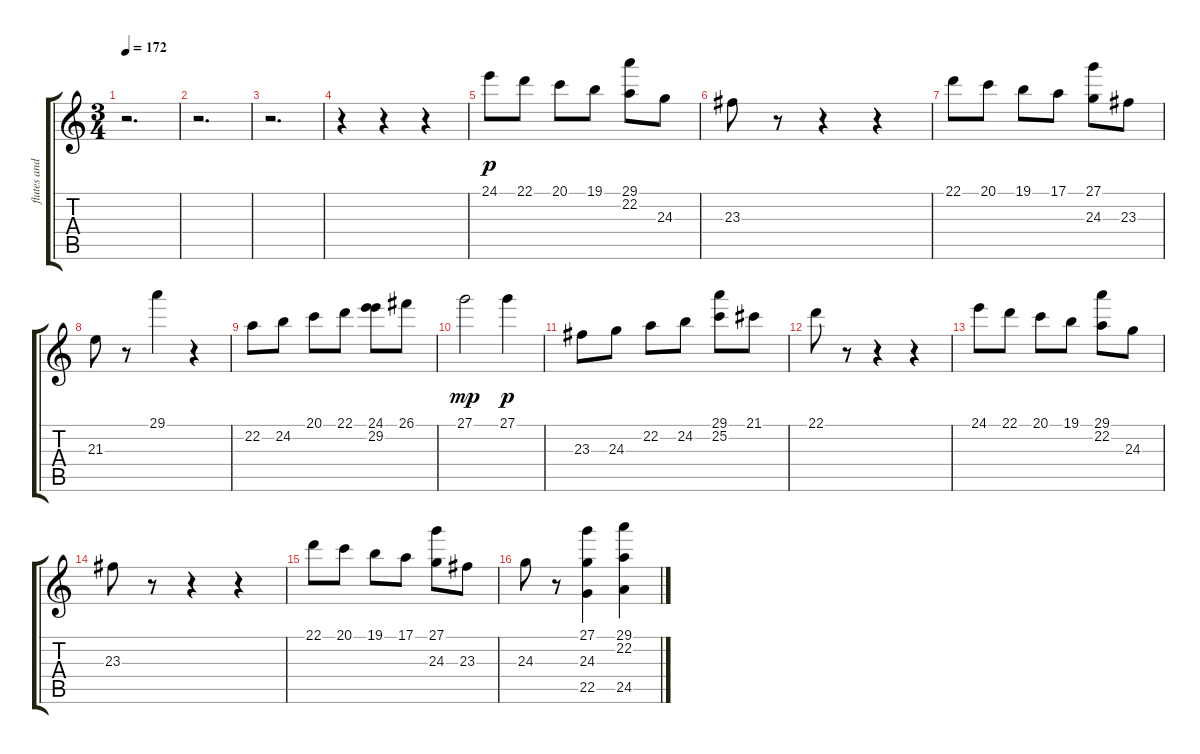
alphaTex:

\track ("flutes and piccolo" "flutes and") {instrument flute}
\staff {score tabs}
\tuning (E4 B3 G3 D3 A2 E2) {hide}
\ts (3 4)
\tempo 172
\clef g2
\ks c
r.2{d dy mp} |
r.2{d} |
r.2{d} |
r.4 r.4 r.4 |
24.1.8{dy p} 22.1.8 20.1.8 19.1.8 (29.1 22.2).8 24.3.8 |
23.3.8 r.8 r.4 r.4 |
22.1.8 20.1.8 19.1.8 17.1.8 (27.1 24.3).8 23.3.8 |
21.3.8 r.8 29.1.4 r.4 |
22.2.8 24.2.8 20.1.8 22.1.8 (24.1 29.2).8 26.1.8 |
27.1.2{dy mp} 27.1.4{dy p} |
23.3.8 24.3.8 22.2.8 24.2.8 (29.1 25.2).8 21.1.8 |
22.1.8 r.8 r.4 r.4 |
24.1.8 22.1.8 20.1.8 19.1.8 (29.1 22.2).8 24.3.8 |
23.3.8 r.8 r.4 r.4 |
22.1.8 20.1.8 19.1.8 17.1.8 (27.1 24.3).8 23.3.8 |
24.3.8 r.8 (27.1 24.3 22.5).4 (29.1 22.2 24.5).4
